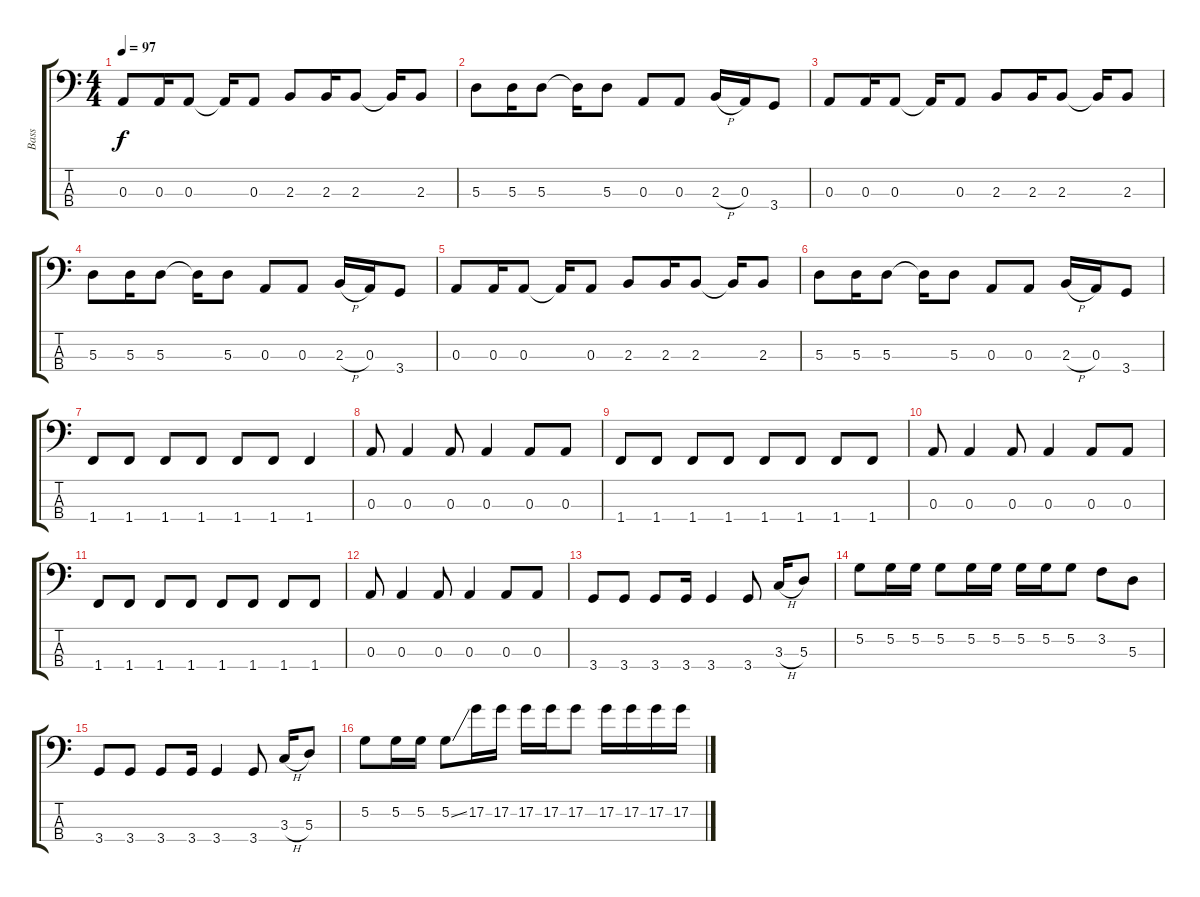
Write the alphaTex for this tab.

\track ("Bass" "Bass") {instrument electricbassfinger}
\staff {score tabs}
\tuning (G2 D2 A1 E1) {hide}
\ts (4 4)
\tempo 97
\clef f4
\ks c
0.3.8{dy f} 0.3.16 0.3.8 0.3{t}.16 0.3.8 2.3.8 2.3.16 2.3.8 2.3{t}.16 2.3.8 |
5.3.8 5.3.16 5.3.8 5.3{t}.16 5.3.8 0.3.8 0.3.8 2.3{h}.16 0.3.16 3.4.8 |
0.3.8 0.3.16 0.3.8 0.3{t}.16 0.3.8 2.3.8 2.3.16 2.3.8 2.3{t}.16 2.3.8 |
5.3.8 5.3.16 5.3.8 5.3{t}.16 5.3.8 0.3.8 0.3.8 2.3{h}.16 0.3.16 3.4.8 |
0.3.8 0.3.16 0.3.8 0.3{t}.16 0.3.8 2.3.8 2.3.16 2.3.8 2.3{t}.16 2.3.8 |
5.3.8 5.3.16 5.3.8 5.3{t}.16 5.3.8 0.3.8 0.3.8 2.3{h}.16 0.3.16 3.4.8 |
1.4.8 1.4.8 1.4.8 1.4.8 1.4.8 1.4.8 1.4.4 |
0.3.8 0.3.4 0.3.8 0.3.4 0.3.8 0.3.8 |
1.4.8 1.4.8 1.4.8 1.4.8 1.4.8 1.4.8 1.4.8 1.4.8 |
0.3.8 0.3.4 0.3.8 0.3.4 0.3.8 0.3.8 |
1.4.8 1.4.8 1.4.8 1.4.8 1.4.8 1.4.8 1.4.8 1.4.8 |
0.3.8 0.3.4 0.3.8 0.3.4 0.3.8 0.3.8 |
3.4.8 3.4.8 3.4.8 3.4.16 3.4.4 3.4.8 3.3{h}.16 5.3.8 |
5.2.8 5.2.16 5.2.16 5.2.8 5.2.16 5.2.16 5.2.16 5.2.16 5.2.8 3.2.8 5.3.8 |
3.4.8 3.4.8 3.4.8 3.4.16 3.4.4 3.4.8 3.3{h}.16 5.3.8 |
5.2.8 5.2.16 5.2.16 5.2{ss}.8 17.2.16{volume 16} 17.2.16 17.2.16 17.2.16 17.2.8 17.2.16 17.2.16 17.2.16 17.2.16
